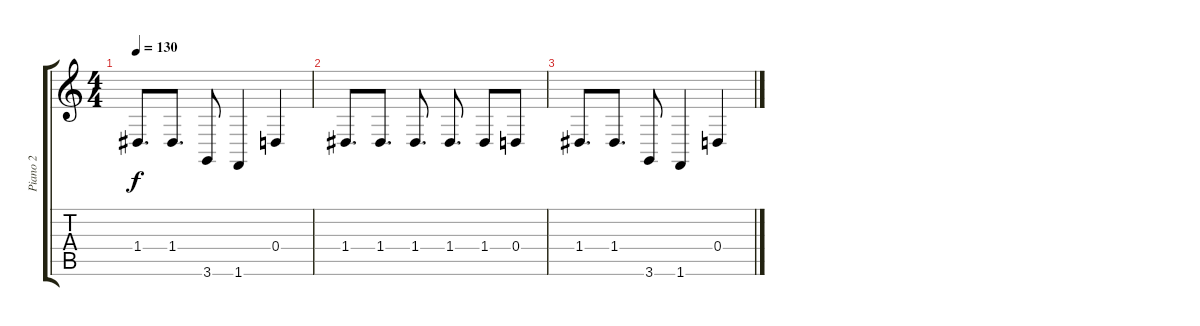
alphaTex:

\track ("Piano 2" "Piano 2") {instrument acousticgrandpiano}
\staff {score tabs}
\tuning (E4 B3 G3 D3 A2 E2) {hide}
\ts (4 4)
\tempo 130
\clef g2
\ks c
1.4.8{d dy f} 1.4.8{d} 3.6.8 1.6.4 0.4.4 |
1.4.8{d} 1.4.8{d} 1.4.8{d} 1.4.8{d} 1.4.8 0.4.8 |
1.4.8{d} 1.4.8{d} 3.6.8 1.6.4 0.4.4
